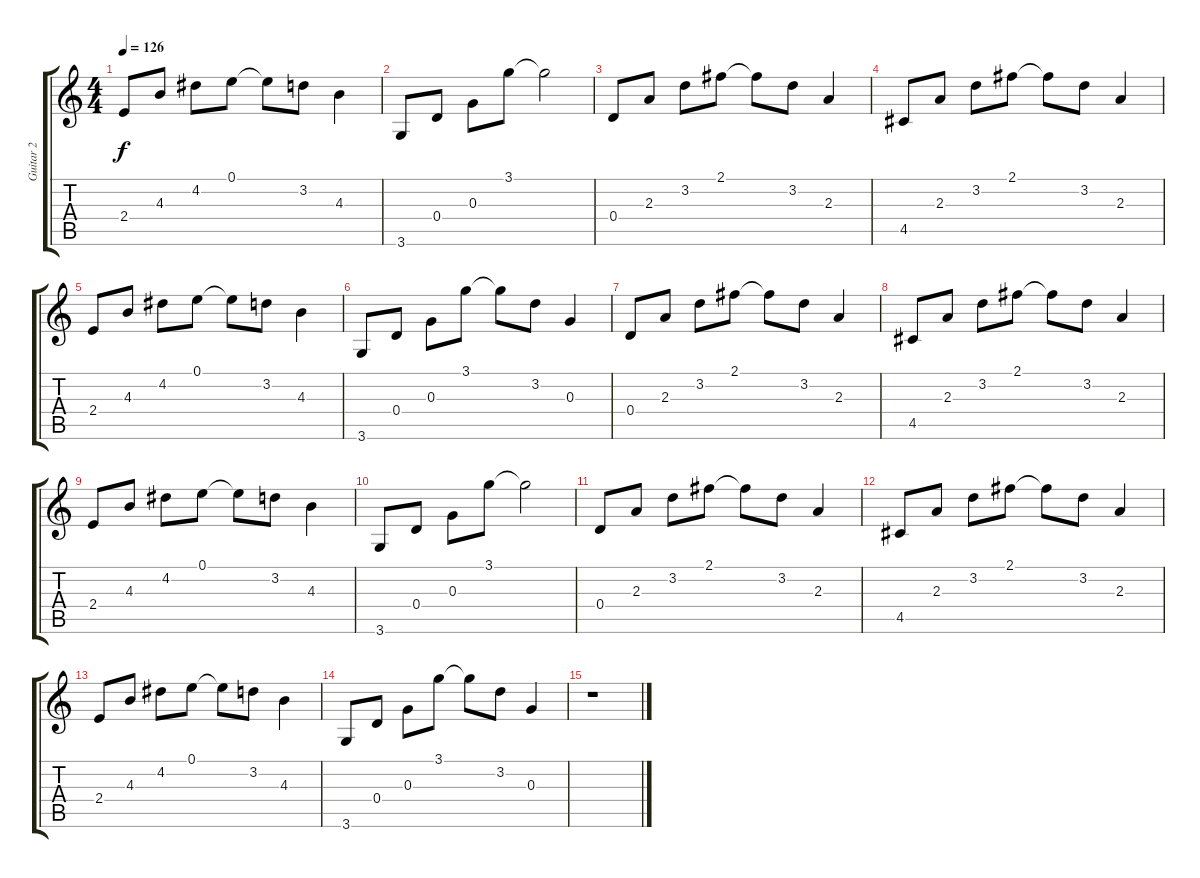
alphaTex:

\track ("Guitar 2" "Guitar 2") {instrument electricguitarclean}
\staff {score tabs}
\tuning (E4 B3 G3 D3 A2 E2) {hide}
\ts (4 4)
\tempo 126
\clef g2
\ks c
2.4.8{dy f} 4.3.8 4.2.8 0.1.8 0.1{t}.8 3.2.8 4.3.4 |
3.6.8 0.4.8 0.3.8 3.1.8 3.1{t}.2 |
0.4.8 2.3.8 3.2.8 2.1.8 2.1{t}.8 3.2.8 2.3.4 |
4.5.8 2.3.8 3.2.8 2.1.8 2.1{t}.8 3.2.8 2.3.4 |
2.4.8 4.3.8 4.2.8 0.1.8 0.1{t}.8 3.2.8 4.3.4 |
3.6.8 0.4.8 0.3.8 3.1.8 3.1{t}.8 3.2.8 0.3.4 |
0.4.8 2.3.8 3.2.8 2.1.8 2.1{t}.8 3.2.8 2.3.4 |
4.5.8 2.3.8 3.2.8 2.1.8 2.1{t}.8 3.2.8 2.3.4 |
2.4.8 4.3.8 4.2.8 0.1.8 0.1{t}.8 3.2.8 4.3.4 |
3.6.8 0.4.8 0.3.8 3.1.8 3.1{t}.2 |
0.4.8 2.3.8 3.2.8 2.1.8 2.1{t}.8 3.2.8 2.3.4 |
4.5.8 2.3.8 3.2.8 2.1.8 2.1{t}.8 3.2.8 2.3.4 |
2.4.8 4.3.8 4.2.8 0.1.8 0.1{t}.8 3.2.8 4.3.4 |
3.6.8 0.4.8 0.3.8 3.1.8 3.1{t}.8 3.2.8 0.3.4 |
r.1
